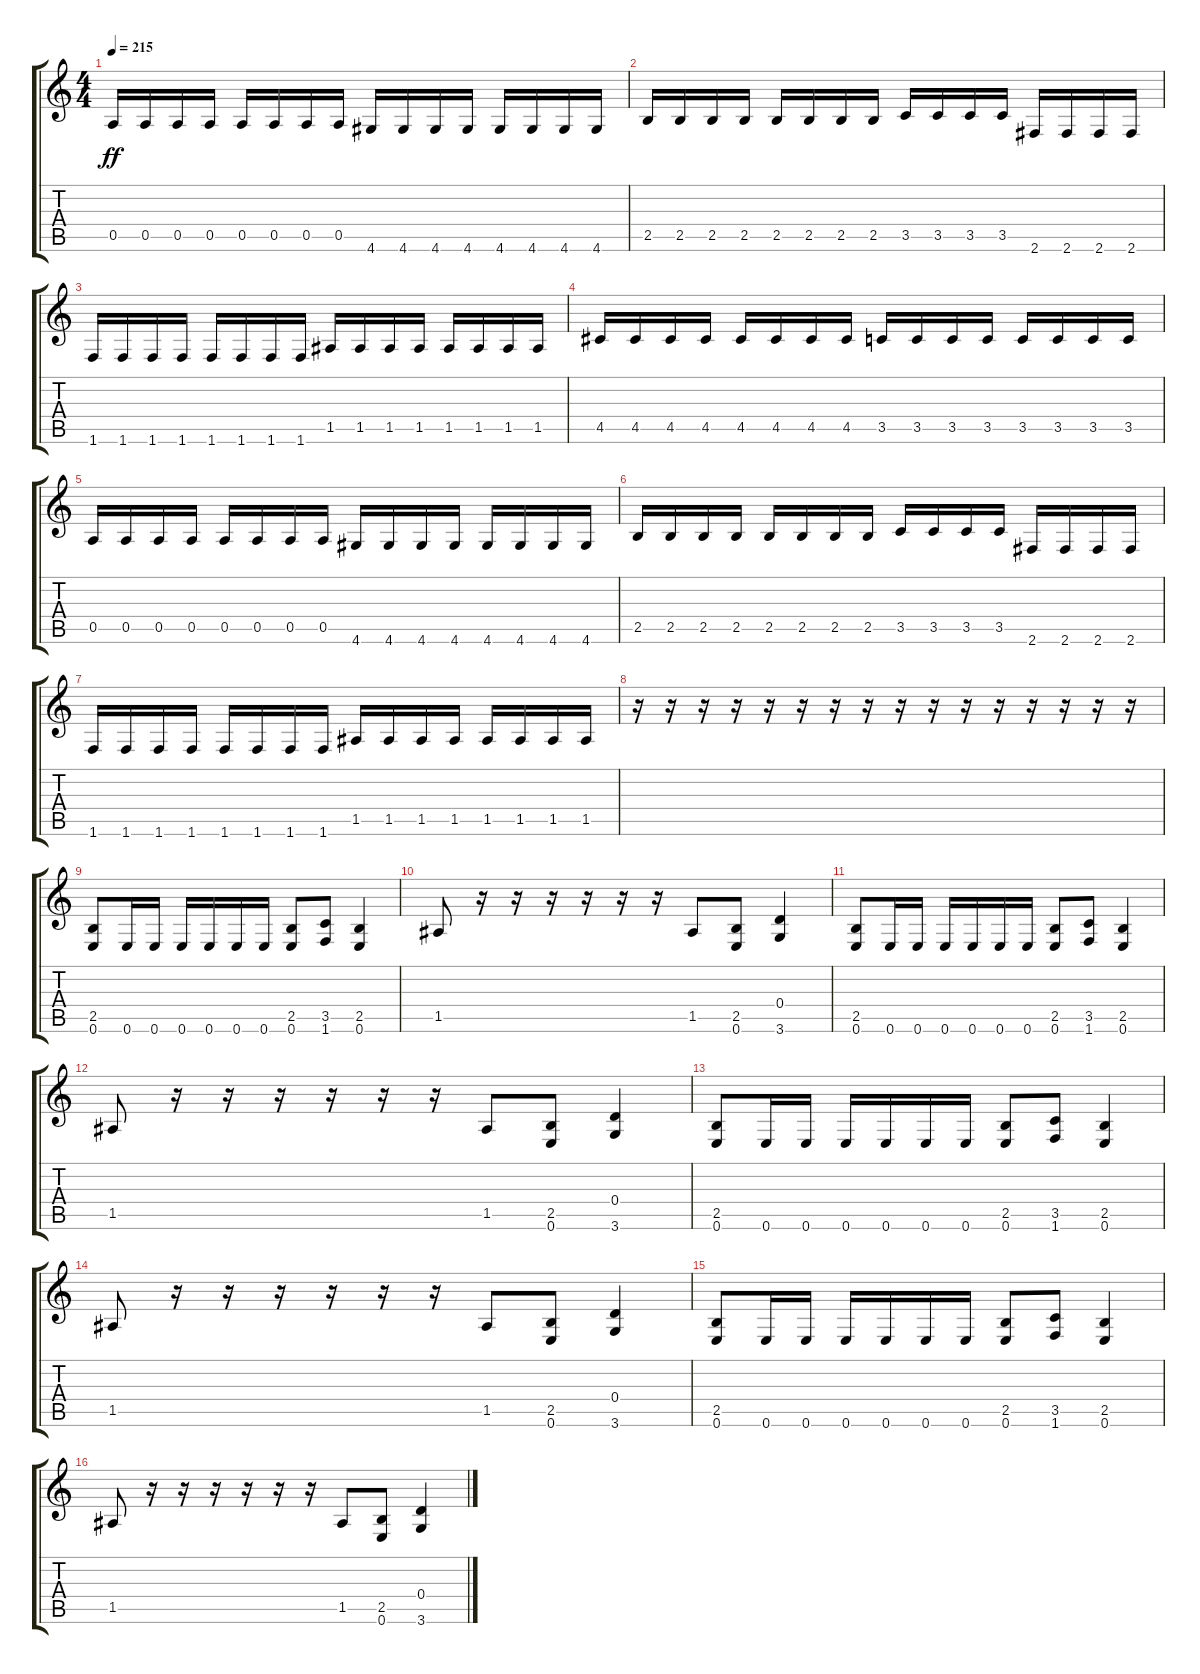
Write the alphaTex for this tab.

\track "" {instrument distortionguitar}
\staff {score tabs}
\tuning (E4 B3 G3 D3 A2 E2) {hide}
\ts (4 4)
\tempo 215
\clef g2
\ks c
0.5.16{dy ff} 0.5.16 0.5.16 0.5.16 0.5.16 0.5.16 0.5.16 0.5.16 4.6.16 4.6.16 4.6.16 4.6.16 4.6.16 4.6.16 4.6.16 4.6.16 |
2.5.16 2.5.16 2.5.16 2.5.16 2.5.16 2.5.16 2.5.16 2.5.16 3.5.16 3.5.16 3.5.16 3.5.16 2.6.16 2.6.16 2.6.16 2.6.16 |
1.6.16 1.6.16 1.6.16 1.6.16 1.6.16 1.6.16 1.6.16 1.6.16 1.5.16 1.5.16 1.5.16 1.5.16 1.5.16 1.5.16 1.5.16 1.5.16 |
4.5.16 4.5.16 4.5.16 4.5.16 4.5.16 4.5.16 4.5.16 4.5.16 3.5.16 3.5.16 3.5.16 3.5.16 3.5.16 3.5.16 3.5.16 3.5.16 |
0.5.16 0.5.16 0.5.16 0.5.16 0.5.16 0.5.16 0.5.16 0.5.16 4.6.16 4.6.16 4.6.16 4.6.16 4.6.16 4.6.16 4.6.16 4.6.16 |
2.5.16 2.5.16 2.5.16 2.5.16 2.5.16 2.5.16 2.5.16 2.5.16 3.5.16 3.5.16 3.5.16 3.5.16 2.6.16 2.6.16 2.6.16 2.6.16 |
1.6.16 1.6.16 1.6.16 1.6.16 1.6.16 1.6.16 1.6.16 1.6.16 1.5.16 1.5.16 1.5.16 1.5.16 1.5.16 1.5.16 1.5.16 1.5.16 |
r.16 r.16 r.16 r.16 r.16 r.16 r.16 r.16 r.16 r.16 r.16 r.16 r.16 r.16 r.16 r.16 |
(2.5 0.6).8 0.6.16 0.6.16 0.6.16 0.6.16 0.6.16 0.6.16 (2.5 0.6).8 (3.5 1.6).8 (2.5 0.6).4 |
1.5.8 r.16 r.16 r.16 r.16 r.16 r.16 1.5.8 (2.5 0.6).8 (0.4 3.6).4 |
(2.5 0.6).8 0.6.16 0.6.16 0.6.16 0.6.16 0.6.16 0.6.16 (2.5 0.6).8 (3.5 1.6).8 (2.5 0.6).4 |
1.5.8 r.16 r.16 r.16 r.16 r.16 r.16 1.5.8 (2.5 0.6).8 (0.4 3.6).4 |
(2.5 0.6).8 0.6.16 0.6.16 0.6.16 0.6.16 0.6.16 0.6.16 (2.5 0.6).8 (3.5 1.6).8 (2.5 0.6).4 |
1.5.8 r.16 r.16 r.16 r.16 r.16 r.16 1.5.8 (2.5 0.6).8 (0.4 3.6).4 |
(2.5 0.6).8 0.6.16 0.6.16 0.6.16 0.6.16 0.6.16 0.6.16 (2.5 0.6).8 (3.5 1.6).8 (2.5 0.6).4 |
1.5.8 r.16 r.16 r.16 r.16 r.16 r.16 1.5.8 (2.5 0.6).8 (0.4 3.6).4
